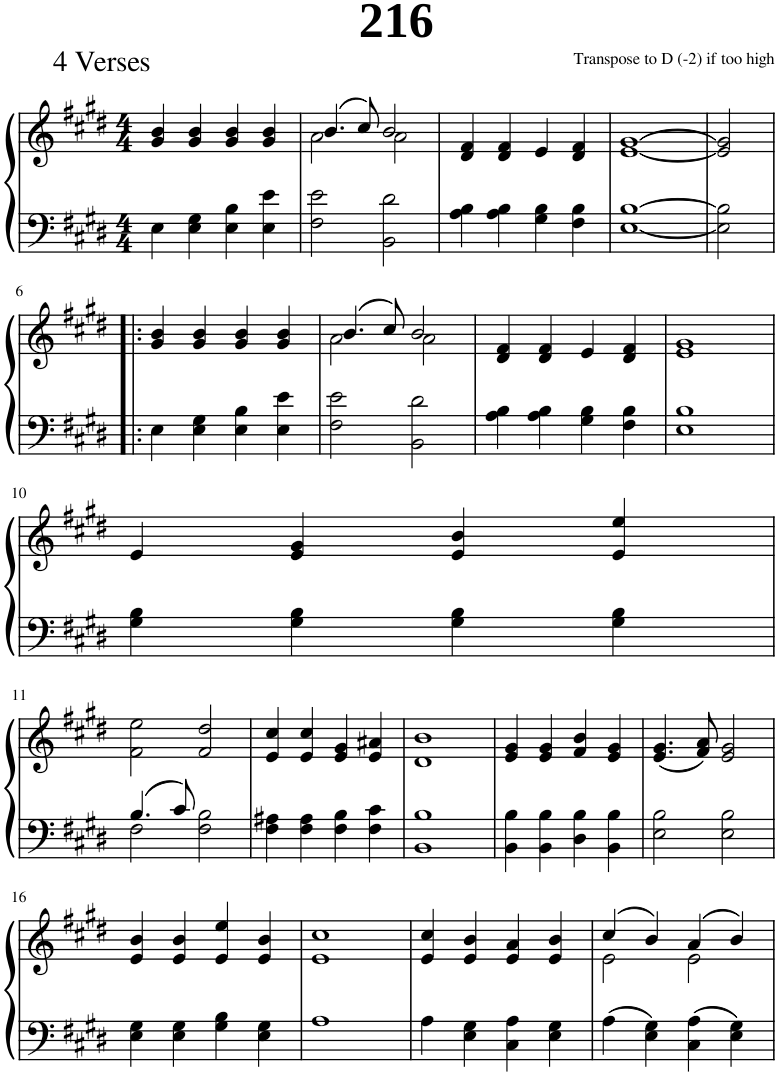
**kern	**kern
*part1	*part1
*staff2	*staff1
*I"Piano	*
*I'Pno.	*
*clefF4	*clefG2
*k[f#c#g#d#]	*k[f#c#g#d#]
*M4/4	*M4/4
=1	=1
4E\	4g#/ 4b/
4E\ 4G#\	4g#/ 4b/
4E\ 4B\	4g#/ 4b/
4E\ 4e\	4g#/ 4b/
=2	=2
*	*^
2F#\ 2e\	(4.b/	2a\
.	8cc#/)	.
2BB\ 2d#\	2b/	2a\
*	*v	*v
=3	=3
4A\ 4B\	4d#/ 4f#/
4A\ 4B\	4d#/ 4f#/
4G#\ 4B\	4e/
4F#\ 4B\	4d#/ 4f#/
=4	=4
[1E [1B	[1e [1g#
=5	=5
2E\] 2B\]	2e/] 2g#/]
!!LO:LB:g=z
=6!|:	=6!|:
4E\	4g#/ 4b/
4E\ 4G#\	4g#/ 4b/
4E\ 4B\	4g#/ 4b/
4E\ 4e\	4g#/ 4b/
=7	=7
*	*^
2F#\ 2e\	(4.b/	2a\
.	8cc#/)	.
2BB\ 2d#\	2b/	2a\
*	*v	*v
=8	=8
4A\ 4B\	4d#/ 4f#/
4A\ 4B\	4d#/ 4f#/
4G#\ 4B\	4e/
4F#\ 4B\	4d#/ 4f#/
=9	=9
1E 1B	1e 1g#
!!LO:LB:g=z
=10	=10
4G#\ 4B\	4e/
4G#\ 4B\	4e/ 4g#/
4G#\ 4B\	4e/ 4b/
4G#\ 4B\	4e/ 4ee/
!!LO:LB:g=z
=11	=11
*^	*
4.B/	2F#\	2f#\ 2ee\
8c#/	.	.
2ryy	2F#\ 2B\	2f#/ 2dd#/
*v	*v	*
=12	=12
4F#\ 4A#X\	4e/ 4cc#/
4F#\ 4A#\	4e/ 4cc#/
4F#\ 4B\	4e/ 4g#/
4F#\ 4c#\	4e/ 4a#X/
=13	=13
1BB 1B	1d# 1b
=14	=14
4BB\ 4B\	4e/ 4g#/
4BB\ 4B\	4e/ 4g#/
4D#\ 4B\	4f#/ 4b/
4BB\ 4B\	4e/ 4g#/
=15	=15
2E\ 2B\	(4.e/ 4.g#/
.	8f#/ 8a/)
2E\ 2B\	2e/ 2g#/
!!LO:LB:g=z
=16	=16
4E\ 4G#\	4e/ 4b/
4E\ 4G#\	4e/ 4b/
4G#\ 4B\	4e/ 4ee/
4E\ 4G#\	4e/ 4b/
=17	=17
1A	1e 1cc#
=18	=18
4A\	4e/ 4cc#/
4E\ 4G#\	4e/ 4b/
4C#\ 4A\	4e/ 4a/
4E\ 4G#\	4e/ 4b/
=19	=19
*	*^
4A\	(4cc#/	2e\
4E\ 4G#\	4b/)	.
4C#\ 4A\	(4a/	2e\
4E\ 4G#\	4b/)	.
*	*v	*v
=	=
*-	*-
